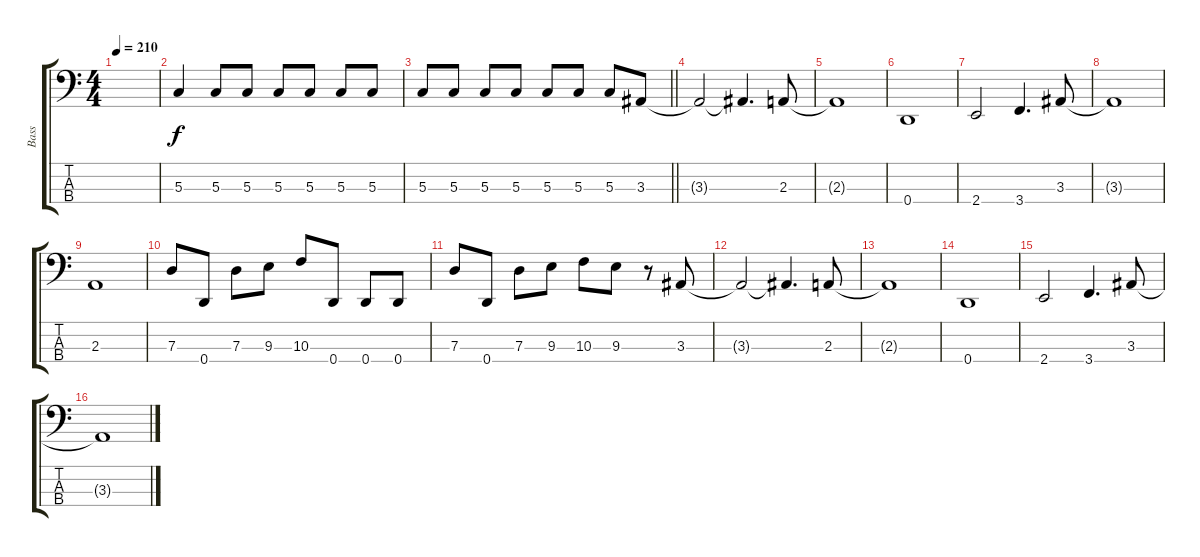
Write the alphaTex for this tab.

\track ("Bass" "Bass") {instrument electricbasspick}
\staff {score tabs}
\tuning (F2 C2 G1 D1) {hide}
\ts (4 4)
\tempo 210
\clef f4
\ks c
|
5.3.4 5.3.8 5.3.8 5.3.8 5.3.8 5.3.8 5.3.8 |
\barLineRight lightlight
5.3.8 5.3.8 5.3.8 5.3.8 5.3.8 5.3.8 5.3.8 3.3.8 |
3.3{t}.2 3.3{t}.4{d} 2.3.8 |
2.3{t}.1 |
0.4.1 |
2.4.2 3.4.4{d} 3.3.8 |
3.3{t}.1 |
2.3.1 |
7.3.8 0.4.8 7.3.8 9.3.8 10.3.8 0.4.8 0.4.8 0.4.8 |
7.3.8 0.4.8 7.3.8 9.3.8 10.3.8 9.3.8 r.8 3.3.8 |
3.3{t}.2 3.3{t}.4{d} 2.3.8 |
2.3{t}.1 |
0.4.1 |
2.4.2 3.4.4{d} 3.3.8 |
3.3{t}.1
